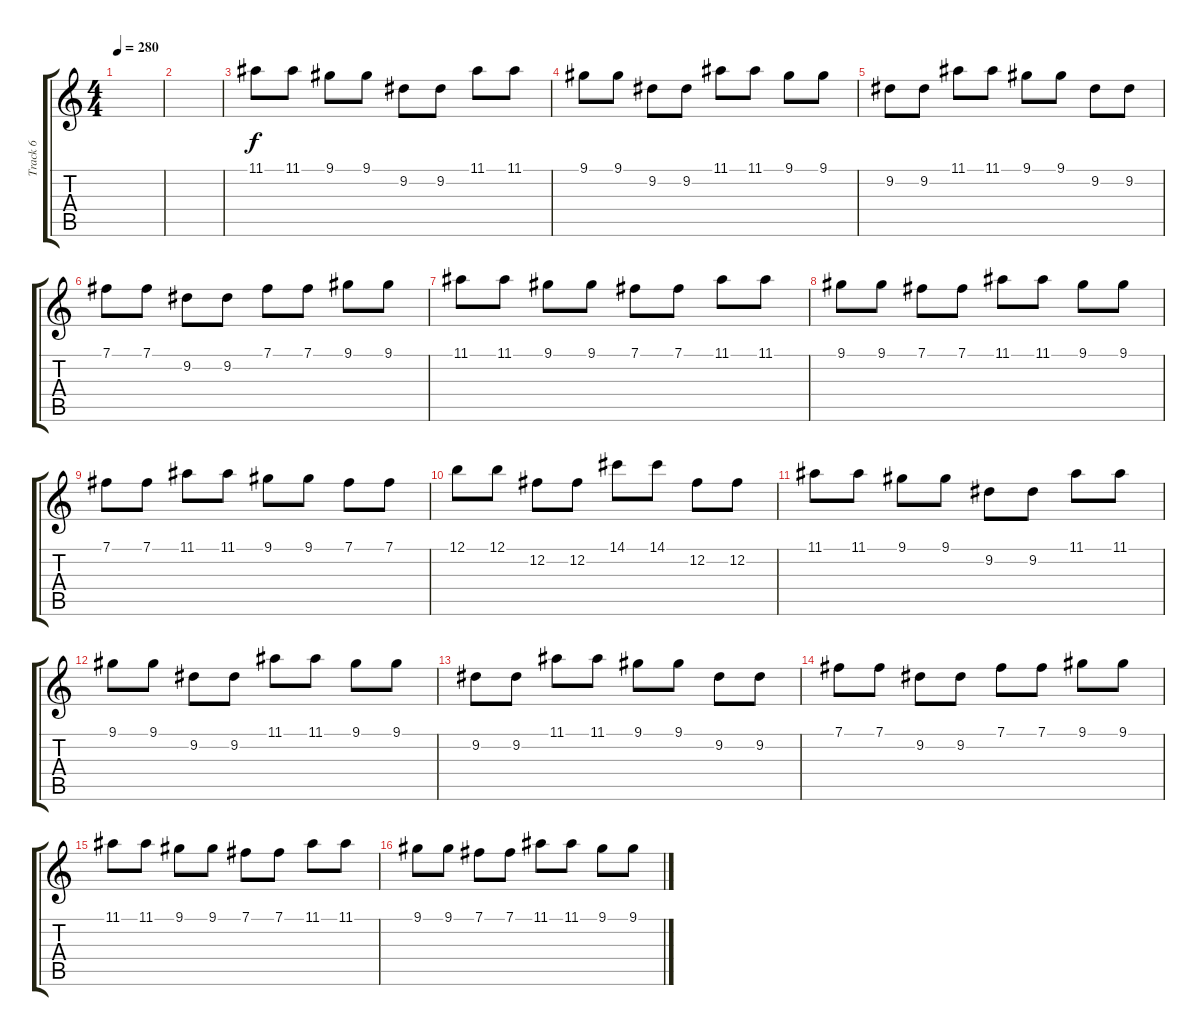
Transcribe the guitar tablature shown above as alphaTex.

\track ("Track 6" "Track 6") {instrument distortionguitar}
\staff {score tabs}
\tuning (B3 Gb3 D3 A2 E2 B1) {hide}
\ts (4 4)
\tempo 280
\clef g2
\ks c
|
|
11.1.8 11.1.8 9.1.8 9.1.8 9.2.8 9.2.8 11.1.8 11.1.8 |
9.1.8 9.1.8 9.2.8 9.2.8 11.1.8 11.1.8 9.1.8 9.1.8 |
9.2.8 9.2.8 11.1.8 11.1.8 9.1.8 9.1.8 9.2.8 9.2.8 |
7.1.8 7.1.8 9.2.8 9.2.8 7.1.8 7.1.8 9.1.8 9.1.8 |
11.1.8 11.1.8 9.1.8 9.1.8 7.1.8 7.1.8 11.1.8 11.1.8 |
9.1.8 9.1.8 7.1.8 7.1.8 11.1.8 11.1.8 9.1.8 9.1.8 |
7.1.8 7.1.8 11.1.8 11.1.8 9.1.8 9.1.8 7.1.8 7.1.8 |
12.1.8 12.1.8 12.2.8 12.2.8 14.1.8 14.1.8 12.2.8 12.2.8 |
11.1.8 11.1.8 9.1.8 9.1.8 9.2.8 9.2.8 11.1.8 11.1.8 |
9.1.8 9.1.8 9.2.8 9.2.8 11.1.8 11.1.8 9.1.8 9.1.8 |
9.2.8 9.2.8 11.1.8 11.1.8 9.1.8 9.1.8 9.2.8 9.2.8 |
7.1.8 7.1.8 9.2.8 9.2.8 7.1.8 7.1.8 9.1.8 9.1.8 |
11.1.8 11.1.8 9.1.8 9.1.8 7.1.8 7.1.8 11.1.8 11.1.8 |
9.1.8 9.1.8 7.1.8 7.1.8 11.1.8 11.1.8 9.1.8 9.1.8
